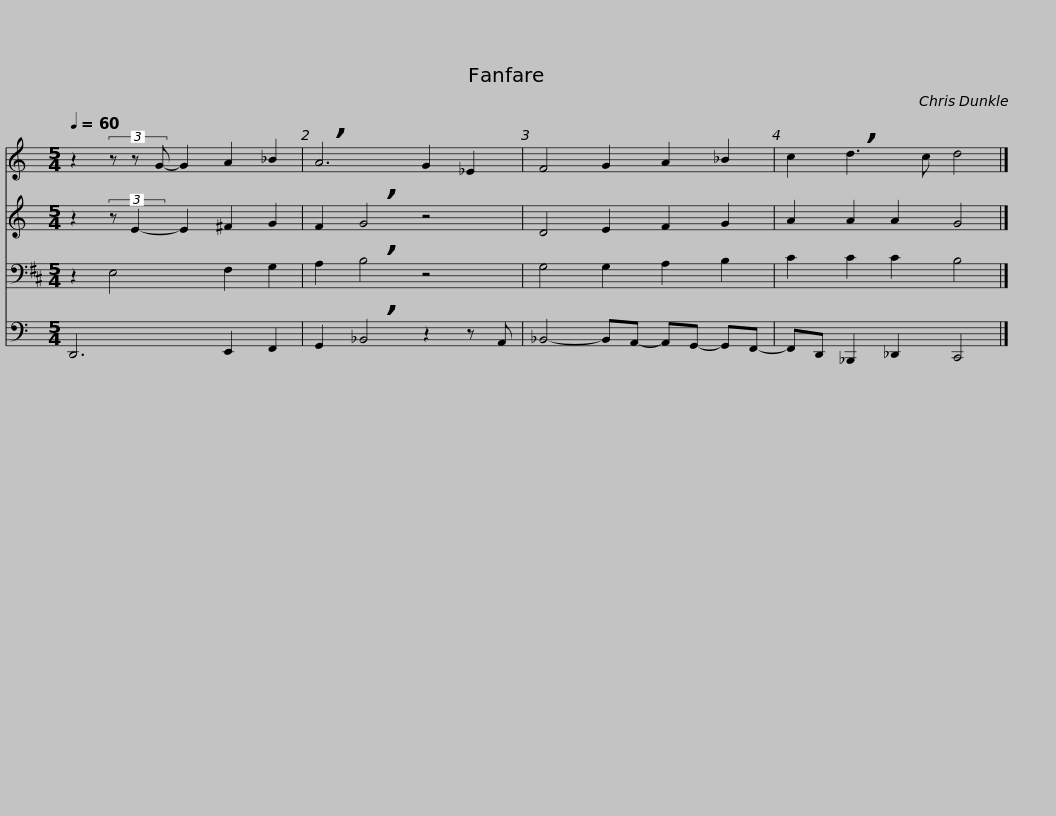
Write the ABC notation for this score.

X:1
%%score 1 2 3 4
L:1/8
Q:1/4=60
M:5/4
I:linebreak $
K:C
V:1 treble
V:2 treble
V:3 bass transpose=-7
V:4 bass
V:1
 z2 (3z z G- G2 A2 _B2 | !breath!A6 G2 _E2 | F4 G2 A2 _B2 | c2 !breath!d3 c d4 |] %4
V:2
 z2 (3:2:2z E2- E2 ^F2 G2 | F2 !breath!G4 z4 | D4 E2 F2 G2 | A2 A2 A2 G4 |] %4
V:3
[K:D] z2 E,4 F,2 G,2 | A,2 !breath!B,4 z4 | G,4 G,2 A,2 B,2 | C2 C2 C2 B,4 |] %4
V:4
 D,,6 E,,2 F,,2 | G,,2 !breath!_B,,4 z2 z A,, | _B,,4- B,,A,,- A,,G,,- G,,F,,- | F,,D,, _B,,,2 _D,,2 C,,4 |] %4
